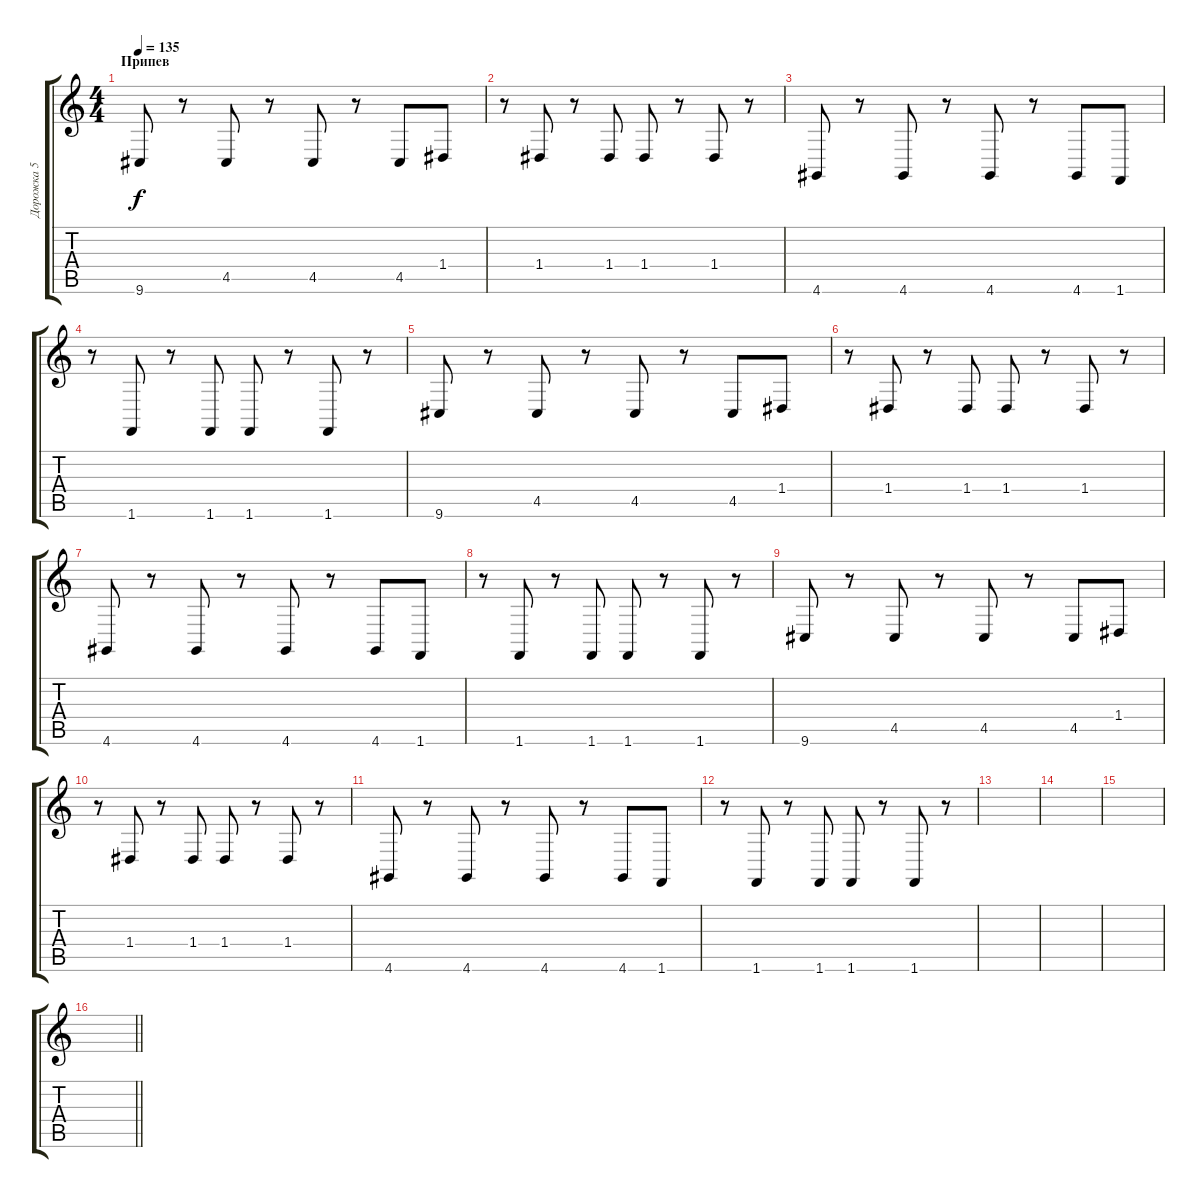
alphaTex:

\track ("Дорожка 5" "Дорожка 5") {instrument cello}
\staff {score tabs}
\tuning (E4 B3 G3 D3 A2 E2) {hide}
\ts (4 4)
\section ("" "Припев")
\tempo 135
\clef g2
\ks c
9.6.8{dy f} r.8 4.5.8 r.8 4.5.8 r.8 4.5.8 1.4.8 |
r.8 1.4.8 r.8 1.4.8 1.4.8 r.8 1.4.8 r.8 |
4.6.8 r.8 4.6.8 r.8 4.6.8 r.8 4.6.8 1.6.8 |
r.8 1.6.8 r.8 1.6.8 1.6.8 r.8 1.6.8 r.8 |
9.6.8 r.8 4.5.8 r.8 4.5.8 r.8 4.5.8 1.4.8 |
r.8 1.4.8 r.8 1.4.8 1.4.8 r.8 1.4.8 r.8 |
4.6.8 r.8 4.6.8 r.8 4.6.8 r.8 4.6.8 1.6.8 |
r.8 1.6.8 r.8 1.6.8 1.6.8 r.8 1.6.8 r.8 |
9.6.8 r.8 4.5.8 r.8 4.5.8 r.8 4.5.8 1.4.8 |
r.8 1.4.8 r.8 1.4.8 1.4.8 r.8 1.4.8 r.8 |
4.6.8 r.8 4.6.8 r.8 4.6.8 r.8 4.6.8 1.6.8 |
r.8 1.6.8 r.8 1.6.8 1.6.8 r.8 1.6.8 r.8 |
|
|
|
\barLineRight lightlight
